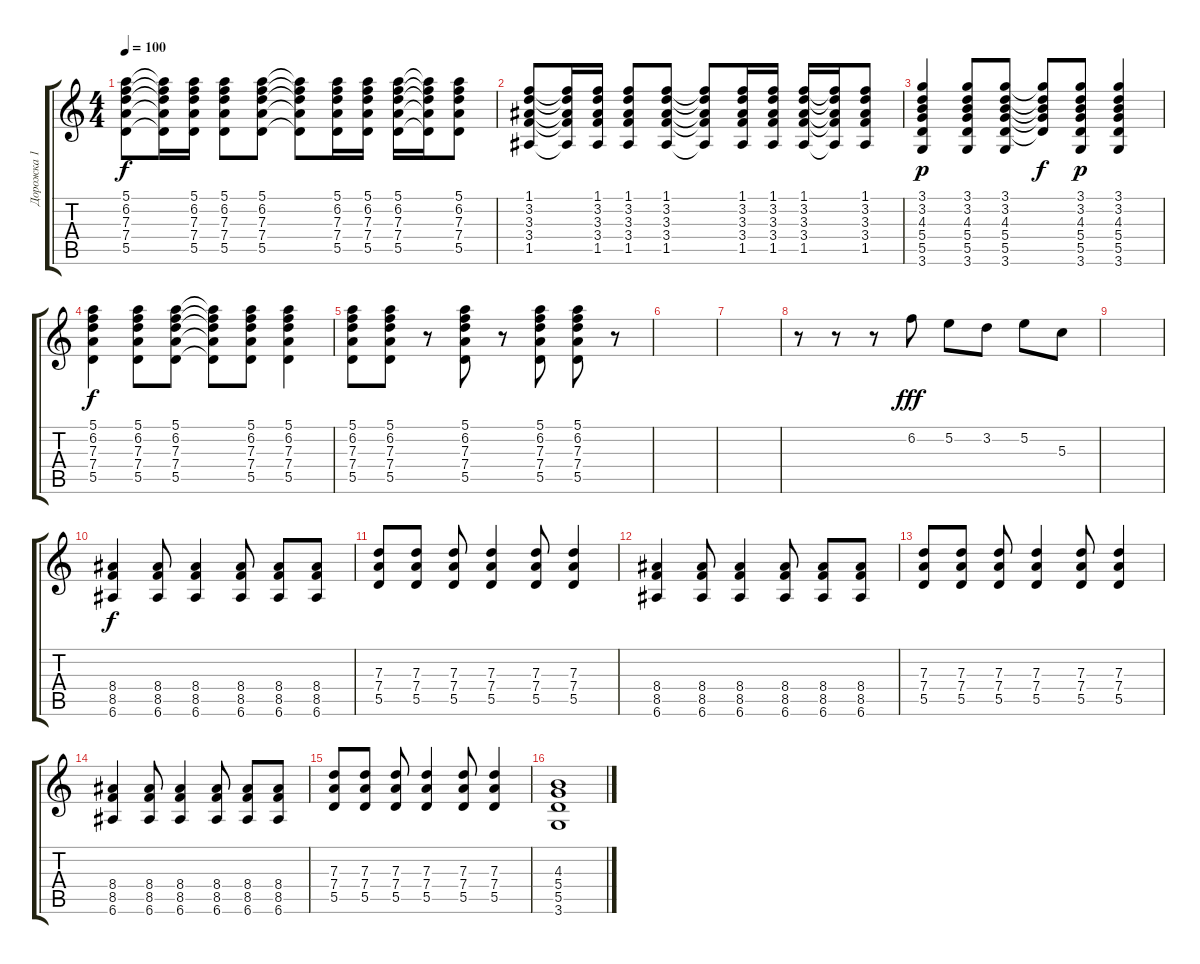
\track ("Дорожка 1" "Дорожка 1") {instrument acousticguitarsteel}
\staff {score tabs}
\tuning (E4 B3 G3 D3 A2 E2) {hide}
\ts (4 4)
\tempo 100
\clef g2
\ks c
(5.1 6.2 7.3 7.4 5.5).8{dy f} (5.1{t} 6.2{t} 7.3{t} 7.4{t} 5.5{t}).16 (5.1 6.2 7.3 7.4 5.5).16 (5.1 6.2 7.3 7.4 5.5).8 (5.1 6.2 7.3 7.4 5.5).8 (5.1{t} 6.2{t} 7.3{t} 7.4{t} 5.5{t}).8 (5.1 6.2 7.3 7.4 5.5).16 (5.1 6.2 7.3 7.4 5.5).16 (5.1 6.2 7.3 7.4 5.5).16 (5.1{t} 6.2{t} 7.3{t} 7.4{t} 5.5{t}).16 (5.1 6.2 7.3 7.4 5.5).8 |
(1.1 3.2 3.3 3.4 1.5).8 (1.1{t} 3.2{t} 3.3{t} 3.4{t} 1.5{t}).16 (1.1 3.2 3.3 3.4 1.5).16 (1.1 3.2 3.3 3.4 1.5).8 (1.1 3.2 3.3 3.4 1.5).8 (1.1{t} 3.2{t} 3.3{t} 3.4{t} 1.5{t}).8 (1.1 3.2 3.3 3.4 1.5).16 (1.1 3.2 3.3 3.4 1.5).16 (1.1 3.2 3.3 3.4 1.5).16 (1.1{t} 3.2{t} 3.3{t} 3.4{t} 1.5{t}).16 (1.1 3.2 3.3 3.4 1.5).8 |
(3.1 3.2 4.3 5.4 5.5 3.6).4{dy p} (3.1 3.2 4.3 5.4 5.5 3.6).8 (3.1 3.2 4.3 5.4 5.5 3.6).8 (3.1{t} 3.2{t} 4.3{t} 5.4{t} 5.5{t}).8{dy f} (3.1 3.2 4.3 5.4 5.5 3.6).8{dy p} (3.1 3.2 4.3 5.4 5.5 3.6).4 |
(5.1 6.2 7.3 7.4 5.5).4{dy f} (5.1 6.2 7.3 7.4 5.5).8 (5.1 6.2 7.3 7.4 5.5).8 (5.1{t} 6.2{t} 7.3{t} 7.4{t} 5.5{t}).8 (5.1 6.2 7.3 7.4 5.5).8 (5.1 6.2 7.3 7.4 5.5).4 |
(5.1 6.2 7.3 7.4 5.5).8 (5.1 6.2 7.3 7.4 5.5).8 r.8 (5.1 6.2 7.3 7.4 5.5).8 r.8 (5.1 6.2 7.3 7.4 5.5).8 (5.1 6.2 7.3 7.4 5.5).8 r.8 |
|
|
r.8 r.8 r.8 6.2.8{dy fff} 5.2.8 3.2.8 5.2.8 5.3.8 |
|
(8.4 8.5 6.6).4{dy f} (8.4 8.5 6.6).8 (8.4 8.5 6.6).4 (8.4 8.5 6.6).8 (8.4 8.5 6.6).8 (8.4 8.5 6.6).8 |
(7.3 7.4 5.5).8 (7.3 7.4 5.5).8 (7.3 7.4 5.5).8 (7.3 7.4 5.5).4 (7.3 7.4 5.5).8 (7.3 7.4 5.5).4 |
(8.4 8.5 6.6).4 (8.4 8.5 6.6).8 (8.4 8.5 6.6).4 (8.4 8.5 6.6).8 (8.4 8.5 6.6).8 (8.4 8.5 6.6).8 |
(7.3 7.4 5.5).8 (7.3 7.4 5.5).8 (7.3 7.4 5.5).8 (7.3 7.4 5.5).4 (7.3 7.4 5.5).8 (7.3 7.4 5.5).4 |
(8.4 8.5 6.6).4 (8.4 8.5 6.6).8 (8.4 8.5 6.6).4 (8.4 8.5 6.6).8 (8.4 8.5 6.6).8 (8.4 8.5 6.6).8 |
(7.3 7.4 5.5).8 (7.3 7.4 5.5).8 (7.3 7.4 5.5).8 (7.3 7.4 5.5).4 (7.3 7.4 5.5).8 (7.3 7.4 5.5).4 |
(4.3 5.4 5.5 3.6).1
